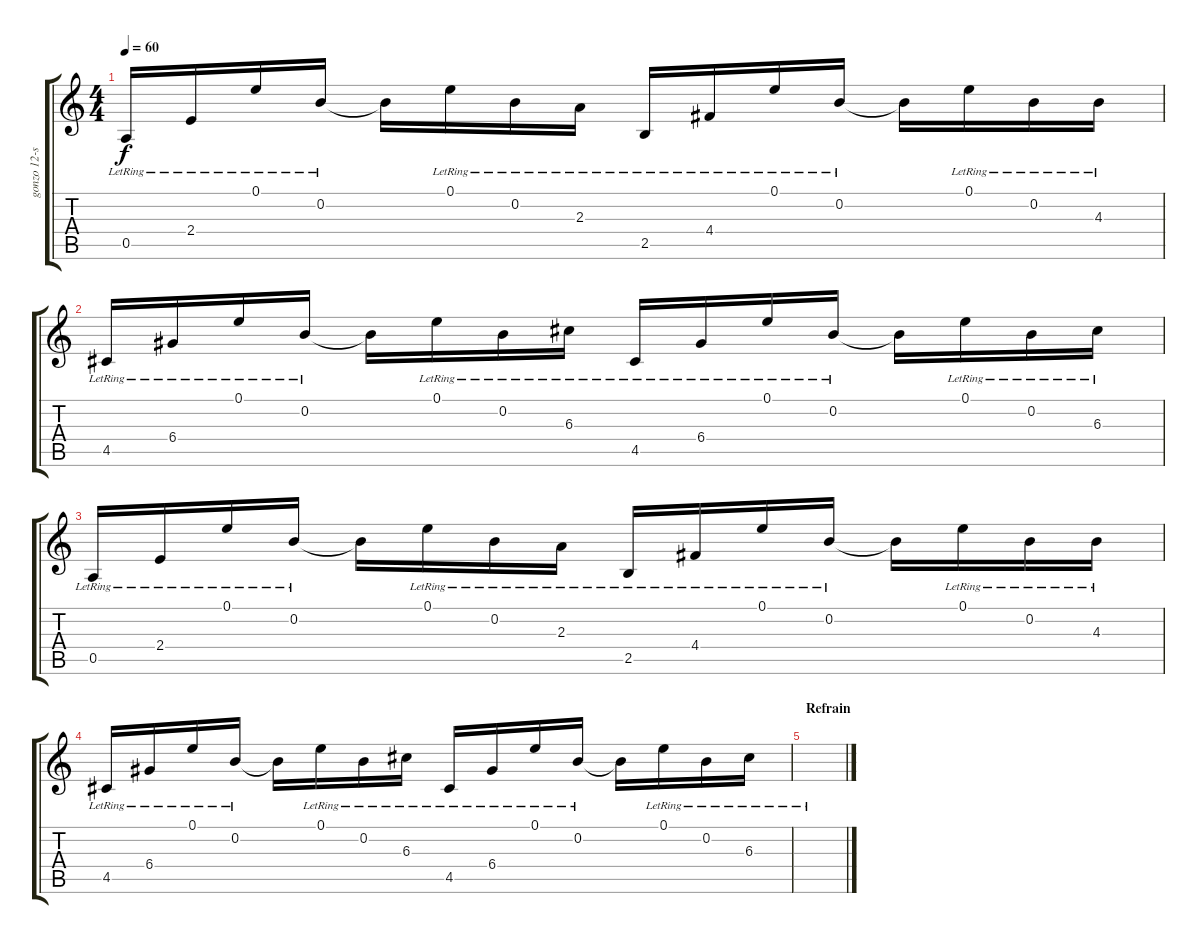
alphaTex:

\track ("gonzo 12-saitige" "gonzo 12-s") {instrument electricguitarjazz}
\staff {score tabs}
\tuning (E4 B3 G3 D3 A2 E2) {hide}
\ts (4 4)
\tempo 60
\clef g2
\ks c
0.5{lr}.16{dy f} 2.4{lr}.16 0.1{lr}.16 0.2{lr}.16 0.2{t}.16 0.1{lr}.16 0.2{lr}.16 2.3{lr}.16 2.5{lr}.16 4.4{lr}.16 0.1{lr}.16 0.2{lr}.16 0.2{t}.16 0.1{lr}.16 0.2{lr}.16 4.3{lr}.16 |
4.5{lr}.16 6.4{lr}.16 0.1{lr}.16 0.2{lr}.16 0.2{t}.16 0.1{lr}.16 0.2{lr}.16 6.3{lr}.16 4.5{lr}.16 6.4{lr}.16 0.1{lr}.16 0.2{lr}.16 0.2{t}.16 0.1{lr}.16 0.2{lr}.16 6.3{lr}.16 |
0.5{lr}.16 2.4{lr}.16 0.1{lr}.16 0.2{lr}.16 0.2{t}.16 0.1{lr}.16 0.2{lr}.16 2.3{lr}.16 2.5{lr}.16 4.4{lr}.16 0.1{lr}.16 0.2{lr}.16 0.2{t}.16 0.1{lr}.16 0.2{lr}.16 4.3{lr}.16 |
4.5{lr}.16 6.4{lr}.16 0.1{lr}.16 0.2{lr}.16 0.2{t}.16 0.1{lr}.16 0.2{lr}.16 6.3{lr}.16 4.5{lr}.16 6.4{lr}.16 0.1{lr}.16 0.2{lr}.16 0.2{t}.16 0.1{lr}.16 0.2{lr}.16 6.3{lr}.16 |
\section ("" "Refrain")
